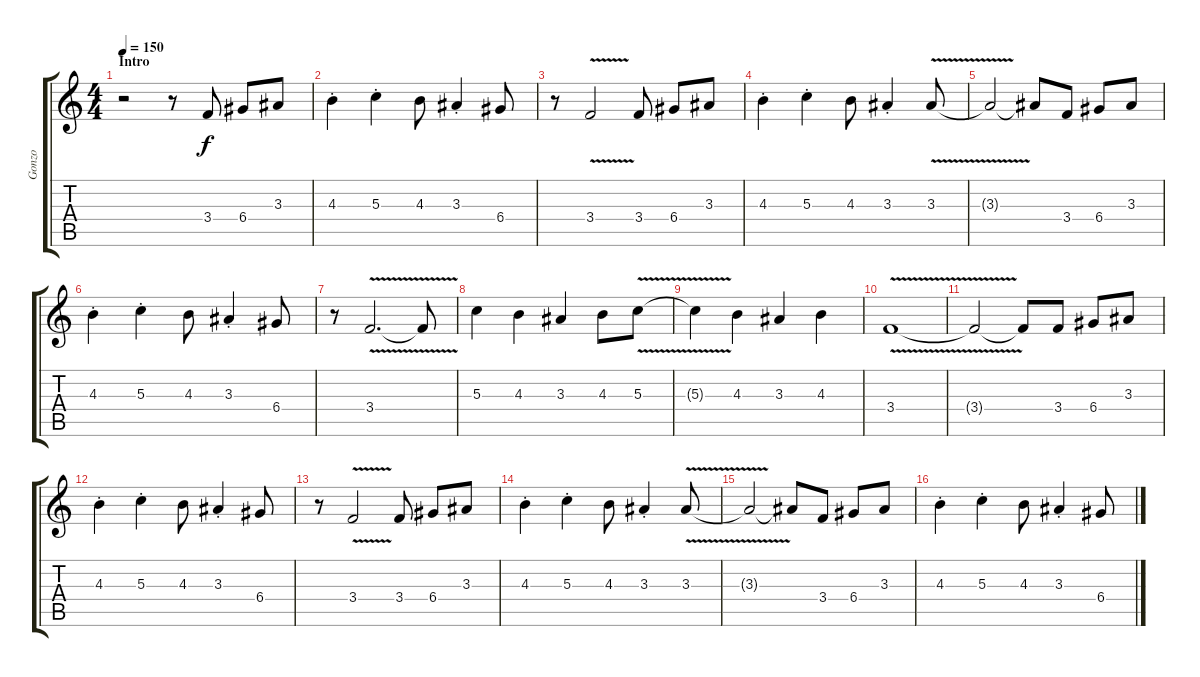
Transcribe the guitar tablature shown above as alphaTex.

\track ("Gonzo" "Gonzo") {instrument distortionguitar}
\staff {score tabs}
\tuning (E4 B3 G3 D3 A2 E2) {hide}
\ts (4 4)
\section ("" "Intro")
\tempo 150
\clef g2
\ks c
r.2{dy f volume 13 instrument distortionguitar} r.8 3.4.8 6.4.8 3.3.8 |
4.3{st}.4 5.3{st}.4 4.3.8 3.3{st}.4 6.4.8 |
r.8 3.4{v}.2 3.4.8 6.4.8 3.3.8 |
4.3{st}.4 5.3{st}.4 4.3.8 3.3{st}.4 3.3{v}.8 |
3.3{t}.2 3.3{t}.8 3.4.8 6.4.8 3.3.8 |
4.3{st}.4 5.3{st}.4 4.3.8 3.3{st}.4 6.4.8 |
r.8 3.4{v}.2{d} 3.4{t}.8 |
5.3.4 4.3.4 3.3.4 4.3.8 5.3{v}.8 |
5.3{t}.4 4.3.4 3.3.4 4.3.4 |
3.4{v}.1 |
3.4{t}.2 3.4{t}.8 3.4.8 6.4.8 3.3.8 |
4.3{st}.4 5.3{st}.4 4.3.8 3.3{st}.4 6.4.8 |
r.8 3.4{v}.2 3.4.8 6.4.8 3.3.8 |
4.3{st}.4 5.3{st}.4 4.3.8 3.3{st}.4 3.3{v}.8 |
3.3{t}.2 3.3{t}.8 3.4.8 6.4.8 3.3.8 |
4.3{st}.4 5.3{st}.4 4.3.8 3.3{st}.4 6.4.8
